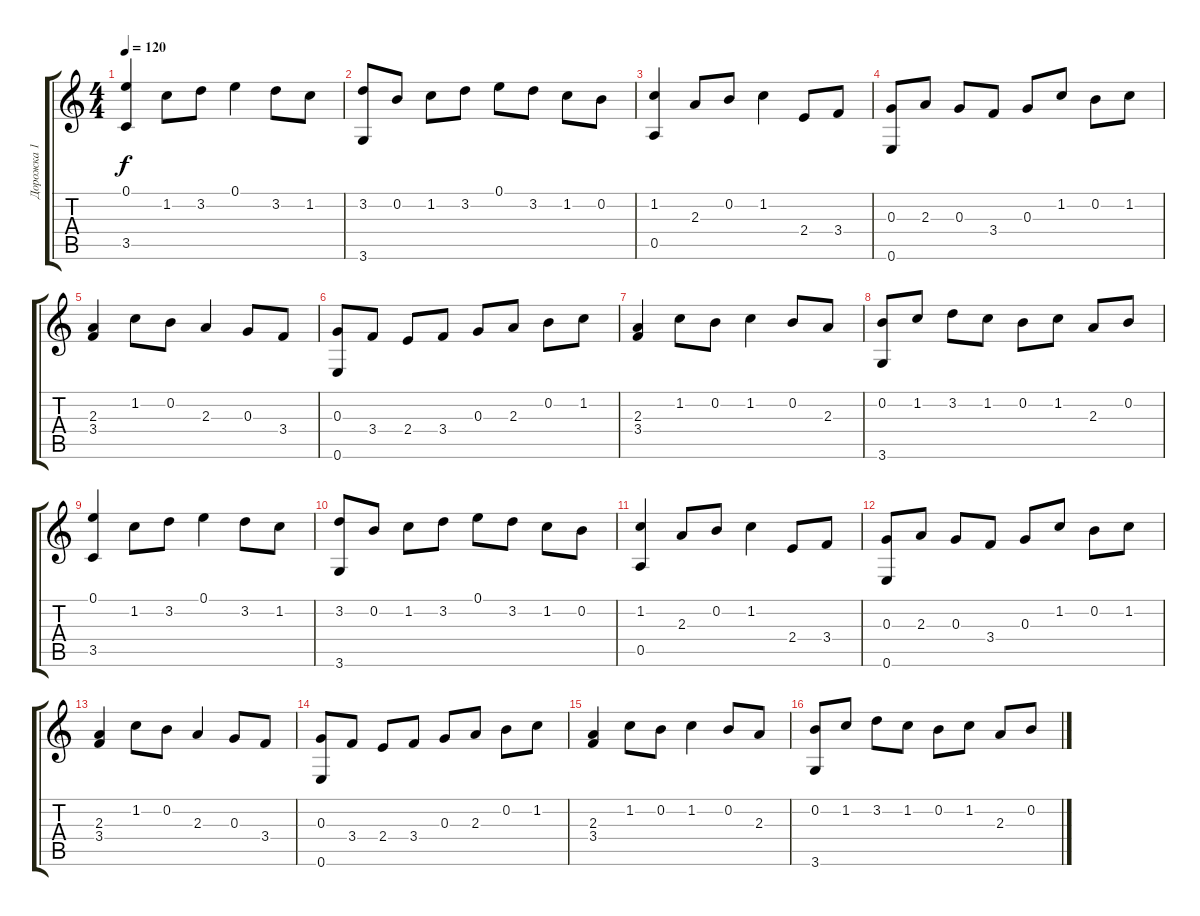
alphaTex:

\track ("Дорожка 1" "Дорожка 1") {instrument acousticguitarsteel}
\staff {score tabs}
\tuning (E4 B3 G3 D3 A2 E2) {hide}
\ts (4 4)
\tempo 120
\clef g2
\ks c
(0.1 3.5).4{dy f} 1.2.8 3.2.8 0.1.4 3.2.8 1.2.8 |
(3.2 3.6).8 0.2.8 1.2.8 3.2.8 0.1.8 3.2.8 1.2.8 0.2.8 |
(1.2 0.5).4 2.3.8 0.2.8 1.2.4 2.4.8 3.4.8 |
(0.3 0.6).8 2.3.8 0.3.8 3.4.8 0.3.8 1.2.8 0.2.8 1.2.8 |
(2.3 3.4).4 1.2.8 0.2.8 2.3.4 0.3.8 3.4.8 |
(0.3 0.6).8 3.4.8 2.4.8 3.4.8 0.3.8 2.3.8 0.2.8 1.2.8 |
(2.3 3.4).4 1.2.8 0.2.8 1.2.4 0.2.8 2.3.8 |
(0.2 3.6).8 1.2.8 3.2.8 1.2.8 0.2.8 1.2.8 2.3.8 0.2.8 |
(0.1 3.5).4 1.2.8 3.2.8 0.1.4 3.2.8 1.2.8 |
(3.2 3.6).8 0.2.8 1.2.8 3.2.8 0.1.8 3.2.8 1.2.8 0.2.8 |
(1.2 0.5).4 2.3.8 0.2.8 1.2.4 2.4.8 3.4.8 |
(0.3 0.6).8 2.3.8 0.3.8 3.4.8 0.3.8 1.2.8 0.2.8 1.2.8 |
(2.3 3.4).4 1.2.8 0.2.8 2.3.4 0.3.8 3.4.8 |
(0.3 0.6).8 3.4.8 2.4.8 3.4.8 0.3.8 2.3.8 0.2.8 1.2.8 |
(2.3 3.4).4 1.2.8 0.2.8 1.2.4 0.2.8 2.3.8 |
(0.2 3.6).8 1.2.8 3.2.8 1.2.8 0.2.8 1.2.8 2.3.8 0.2.8
